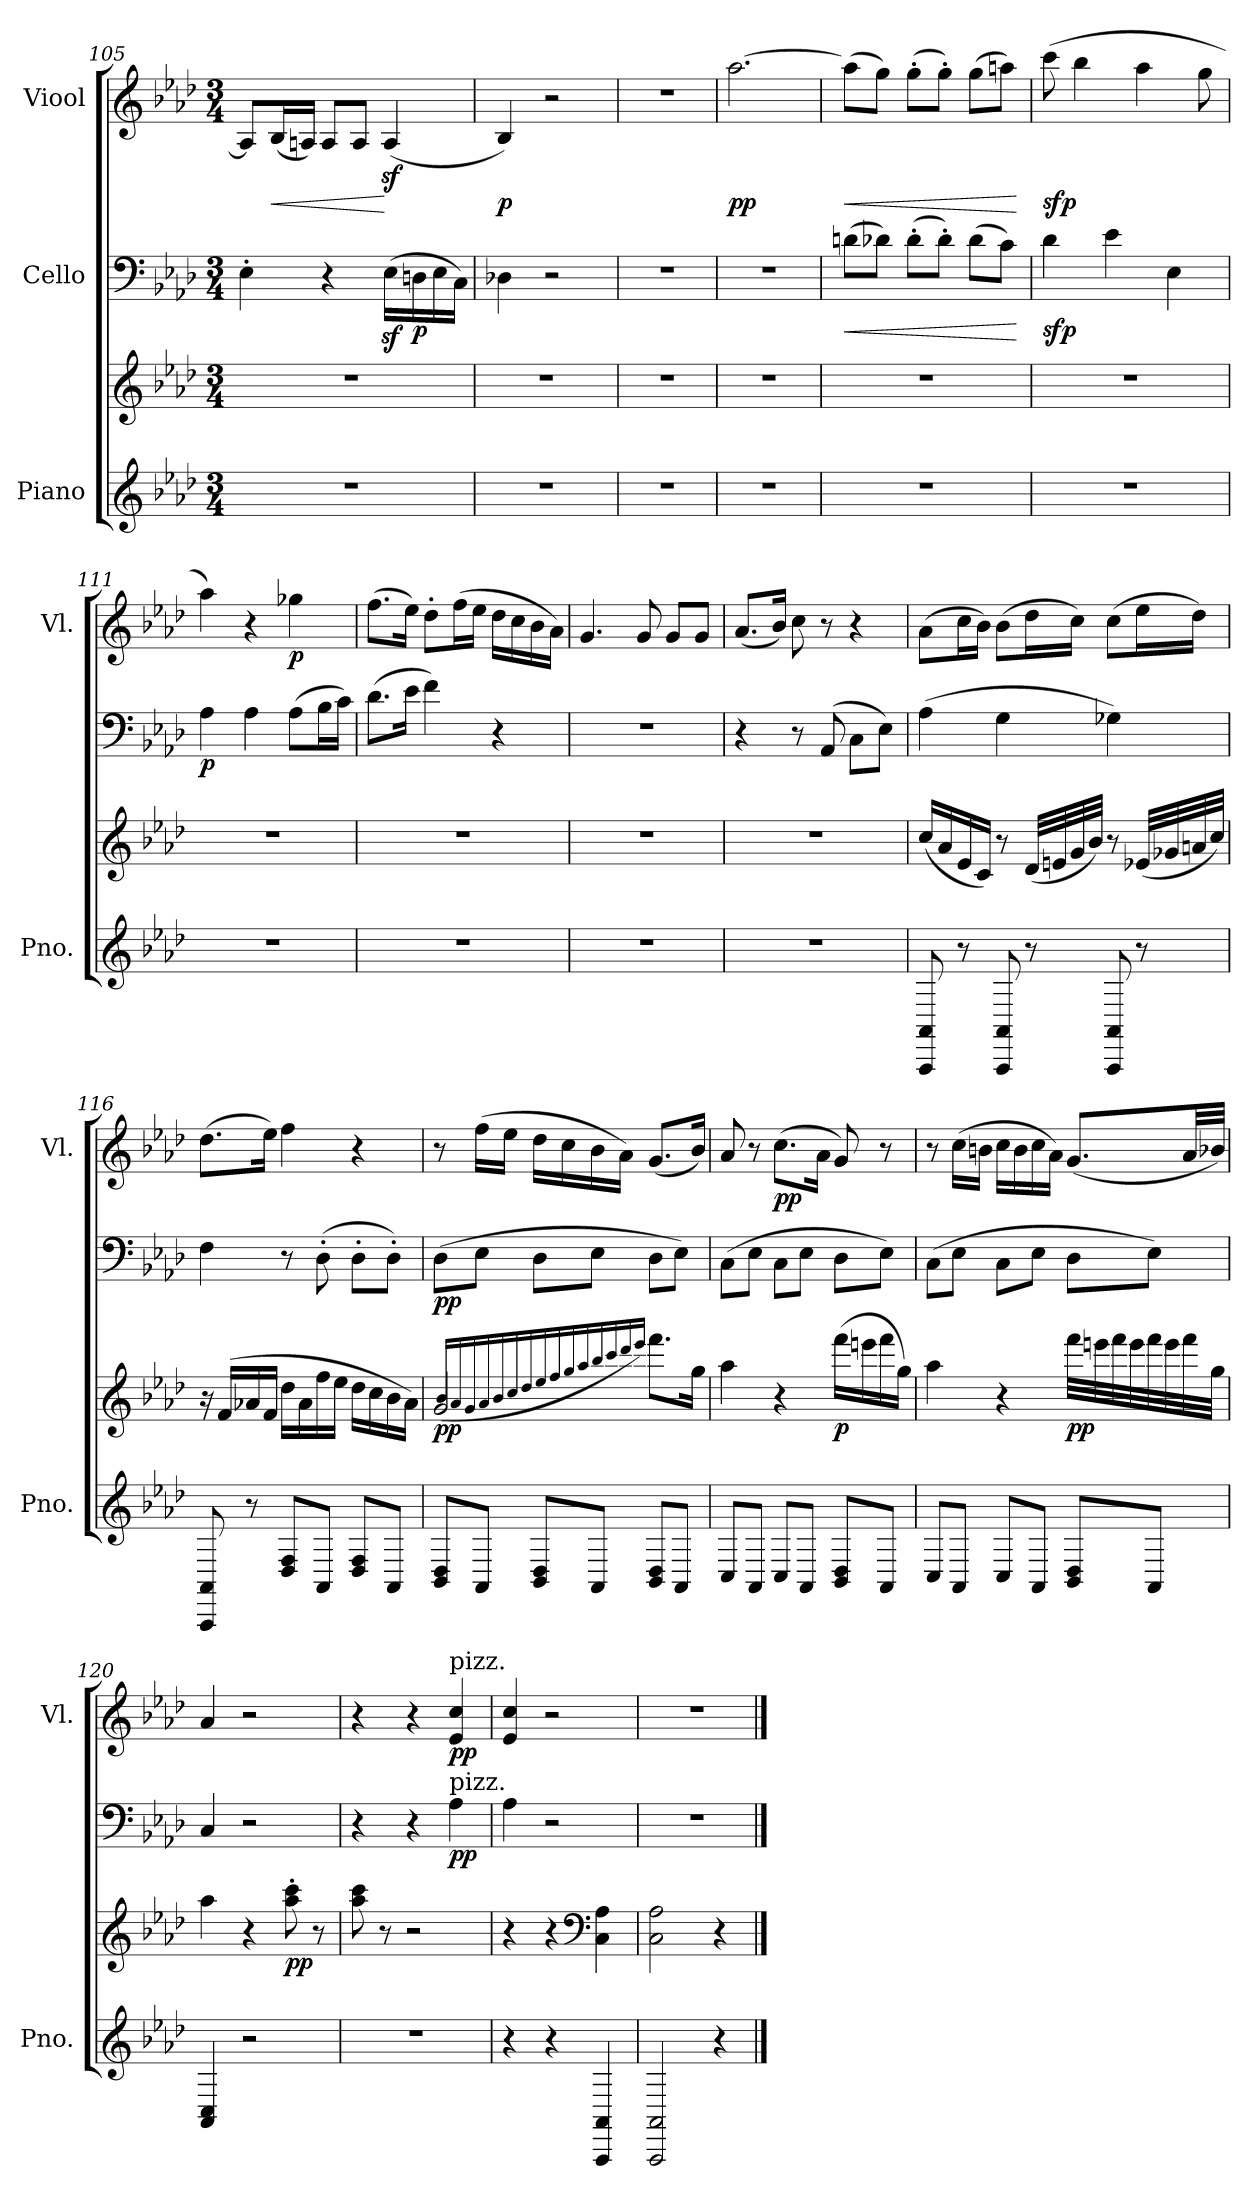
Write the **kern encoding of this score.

**kern	**kern	**dynam	**kern	**dynam	**kern	**dynam
*part3	*part3	*part3	*part2	*part2	*part1	*part1
*staff4	*staff3	*staff3/4	*staff2	*staff2	*staff1	*staff1
*I"Piano	*	*	*I"Cello	*	*I"Viool	*
*I'Pno.	*	*	*	*	*I'Vl.	*
!!LO:PB:g=z
*clefG2	*clefG2	*	*clefF4	*	*clefG2	*
*k[b-e-a-d-]	*k[b-e-a-d-]	*	*k[b-e-a-d-]	*	*k[b-e-a-d-]	*
*M3/4	*M3/4	*	*M3/4	*	*M3/4	*
=105	=105	=105	=105	=105	=105	=105
2.r	2.r	.	4E-'\	.	8A-/L]	.
!	!	!	!	!	!	!LO:HP:b
.	.	.	.	.	(<16B-/L	<
.	.	.	.	.	16An/JJ)	.
.	.	.	4r	.	8A/L	.
.	.	.	.	.	8A/J	.
.	.	.	(>16E-z<\LL	.	(<4Az</	[
!	!	!	!	!LO:DY:b	!	!
.	.	.	16Dn\	p	.	.
.	.	.	16E-\	.	.	.
.	.	.	16C\JJ)	.	.	.
=106	=106	=106	=106	=106	=106	=106
!	!	!	!	!	!	!LO:DY:b
2.r	2.r	.	4D-X\	.	4B-/)	p
.	.	.	2r	.	2r	.
=107	=107	=107	=107	=107	=107	=107
2.r	2.r	.	2.r	.	2.r	.
=108	=108	=108	=108	=108	=108	=108
!	!	!	!	!	!	!LO:DY:b
2.r	2.r	.	2.r	.	[2.aa-\	pp
=109	=109	=109	=109	=109	=109	=109
!	!	!	!	!LO:HP:b	!	!LO:HP:b
2.r	2.r	.	(>8dn\L	<	(>8aa-\L]	<
.	.	.	8d-X\J)	.	8gg\J)	.
.	.	.	(>8d-'\L	.	(>8gg'\L	.
.	.	.	8d-'\J)	.	8gg'\J)	.
.	.	.	(>8d-\L	.	(>8gg\L	.
.	.	.	8c\J)	.	8aan\J)	.
.	.	.	.	[	.	[
=110	=110	=110	=110	=110	=110	=110
!	!	!	!	!LO:DY:b	!	!LO:DY:b
2.r	2.r	.	4d-\	sfp	(>8ccc\	sfp
.	.	.	.	.	4bb-\	.
.	.	.	4e-\	.	.	.
.	.	.	.	.	4aa-\	.
.	.	.	4E-\	.	.	.
.	.	.	.	.	8gg\	.
=111	=111	=111	=111	=111	=111	=111
!	!	!	!	!LO:DY:b	!	!
2.r	2.r	.	4A-\	p	4aa-\)	.
.	.	.	4A-\	.	4r	.
!	!	!	!	!	!	!LO:DY:b
.	.	.	(>8A-\L	.	4gg-X\	p
.	.	.	16B-\L	.	.	.
.	.	.	16c\JJ)	.	.	.
!!LO:LB:g=z
=112	=112	=112	=112	=112	=112	=112
2.r	2.r	.	(>8.d-\L	.	(>8.ff\L	.
.	.	.	16e-\Jk	.	16ee-\Jk)	.
.	.	.	4f\)	.	8dd-'\L	.
.	.	.	.	.	(>16ff\L	.
.	.	.	.	.	16ee-\JJ	.
.	.	.	4r	.	16dd-\LL	.
.	.	.	.	.	16cc\	.
.	.	.	.	.	16b-\	.
.	.	.	.	.	16a-\JJ)	.
=113	=113	=113	=113	=113	=113	=113
2.r	2.r	.	2.r	.	4.g/	.
.	.	.	.	.	8g/	.
.	.	.	.	.	8g/L	.
.	.	.	.	.	8g/J	.
=114	=114	=114	=114	=114	=114	=114
2.r	2.r	.	4r	.	(<8.a-/L	.
.	.	.	.	.	16b-/Jk)	.
.	.	.	8r	.	8cc\	.
.	.	.	(>8AA-/	.	8r	.
.	.	.	8C\L	.	4r	.
.	.	.	8E-\J)	.	.	.
=115	=115	=115	=115	=115	=115	=115
8AAA-/ 8AA-/	(<16cc/LL	.	(>4A-\	.	(>8a-\L	.
.	16a-/	.	.	.	.	.
8r	16e-/	.	.	.	16cc\L	.
.	16c/JJ)	.	.	.	16b-\JJ)	.
8AAA-/ 8AA-/	8r	.	4G\	.	(>8b-\L	.
8r	(<32d-/LLL	.	.	.	16dd-\L	.
.	32en/	.	.	.	.	.
.	32g/	.	.	.	16cc\JJ)	.
.	32b-/JJJ)	.	.	.	.	.
8AAA-/ 8AA-/	8r	.	4G-X\)	.	(>8cc\L	.
8r	(<32e-X/LLL	.	.	.	16ee-\L	.
.	32g-X/	.	.	.	.	.
.	32an/	.	.	.	16dd-\JJ)	.
.	32cc/JJJ)	.	.	.	.	.
!!LO:LB:g=z
=116	=116	=116	=116	=116	=116	=116
8AAA-/ 8AA-/	16r	.	4F\	.	(>8.dd-\L	.
.	(>16f/LL	.	.	.	.	.
8r	16a-X/	.	.	.	.	.
.	16f/JJ	.	.	.	16ee-\Jk)	.
8D-/ 8F/L	16dd-\LL	.	8r	.	4ff\	.
.	16a-\	.	.	.	.	.
8AA-/J	16ff\	.	(>8D-'\	.	.	.
.	16ee-\JJ	.	.	.	.	.
8D-/ 8F/L	16dd-\LL	.	8D-'\L	.	4r	.
.	16cc\	.	.	.	.	.
8AA-/J	16b-\	.	8D-'\J)	.	.	.
.	16a-\JJ)	.	.	.	.	.
=117	=117	=117	=117	=117	=117	=117
!	!	!LO:DY:b	!	!LO:DY:b	!	!
8BB-/ 8D-/L	2g/	pp	(>8D-\L	pp	8r	.
8AA-/J	.	.	8E-\J	.	(>16ff\LL	.
.	.	.	.	.	16ee-\JJ	.
8BB-/ 8D-/L	.	.	8D-\L	.	16dd-\LL	.
.	.	.	.	.	16cc\	.
8AA-/J	.	.	8E-\J	.	16b-\	.
.	.	.	.	.	16a-\JJ)	.
.	(<16qb-/LL	.	.	.	.	.
.	16qa-/	.	.	.	.	.
.	16qg/	.	.	.	.	.
.	16qa-/	.	.	.	.	.
.	16qb-/	.	.	.	.	.
.	16qcc/	.	.	.	.	.
.	16qdd-/	.	.	.	.	.
.	16qee-/	.	.	.	.	.
.	16qff/	.	.	.	.	.
.	16qgg/	.	.	.	.	.
.	16qaa-/	.	.	.	.	.
.	16qbb-/	.	.	.	.	.
.	16qccc/	.	.	.	.	.
.	16qddd-/	.	.	.	.	.
.	16qeee-/JJ)	.	.	.	.	.
8BB-/ 8D-/L	8.fff\L	.	8D-\L	.	(<8.g/L	.
8AA-/J	.	.	8E-\J)	.	.	.
.	16gg\Jk	.	.	.	16b-/Jk)	.
=118	=118	=118	=118	=118	=118	=118
8C/L	4aa-\	.	(>8C\L	.	8a-/	.
8AA-/J	.	.	8E-\J	.	8r	.
!	!	!	!	!	!	!LO:DY:b
8C/L	4r	.	8C\L	.	(>8.cc\L	pp
8AA-/J	.	.	8E-\J	.	.	.
.	.	.	.	.	16a-\Jk	.
!	!	!LO:DY:b	!	!	!	!
8BB-/ 8D-/L	(>16fff\LL	p	8D-\L	.	8g/)	.
.	16eeen\	.	.	.	.	.
8AA-/J	16fff\	.	8E-\J)	.	8r	.
.	16gg\JJ)	.	.	.	.	.
!!LO:PB:g=z
=119	=119	=119	=119	=119	=119	=119
8C/L	4aa-\	.	(>8C\L	.	8r	.
8AA-/J	.	.	8E-\J	.	(>16cc\LL	.
.	.	.	.	.	16bn\JJ	.
8C/L	4r	.	8C\L	.	16cc\LL	.
.	.	.	.	.	16b\	.
8AA-/J	.	.	8E-\J	.	16cc\	.
.	.	.	.	.	16a-\JJ)	.
!	!	!LO:DY:b	!	!	!	!
8BB-/ 8D-/L	32fff\LLL	pp	8D-\L	.	(<8.g/L	.
.	32eeen\	.	.	.	.	.
.	32fff\	.	.	.	.	.
.	32eee\	.	.	.	.	.
8AA-/J	32fff\	.	8E-\J)	.	.	.
.	32eee\	.	.	.	.	.
.	32fff\	.	.	.	32a-/LL	.
.	32gg\JJJ	.	.	.	32b-X/JJJ)	.
=120	=120	=120	=120	=120	=120	=120
4AA-/ 4C/	4aa-\	.	4C/	.	4a-/	.
2r	4r	.	2r	.	2r	.
!	!	!LO:DY:b	!	!	!	!
.	8aa-\' 8ccc\'	pp	.	.	.	.
.	8r	.	.	.	.	.
=121	=121	=121	=121	=121	=121	=121
2.r	8aa-\ 8ccc\	.	4r	.	4r	.
.	8r	.	.	.	.	.
.	2r	.	4r	.	4r	.
!	!	!	!	!	!LO:TX:a:t=pizz.	!
!	!	!	!LO:TX:a:t=pizz.	!	!	!
!	!	!	!	!LO:DY:b	!	!LO:DY:b
.	.	.	4A-\	pp	4e-/ 4cc/	pp
=122	=122	=122	=122	=122	=122	=122
4r	4r	.	4A-\	.	4e-/ 4cc/	.
4r	4r	.	2r	.	2r	.
*	*clefF4	*	*	*	*	*
4AAA-/ 4AA-/	4C\ 4A-\	.	.	.	.	.
=123	=123	=123	=123	=123	=123	=123
2AAA-/ 2AA-/	2C\ 2A-\	.	2.r	.	2.r	.
4r	4r	.	.	.	.	.
==	==	==	==	==	==	==
*-	*-	*-	*-	*-	*-	*-
